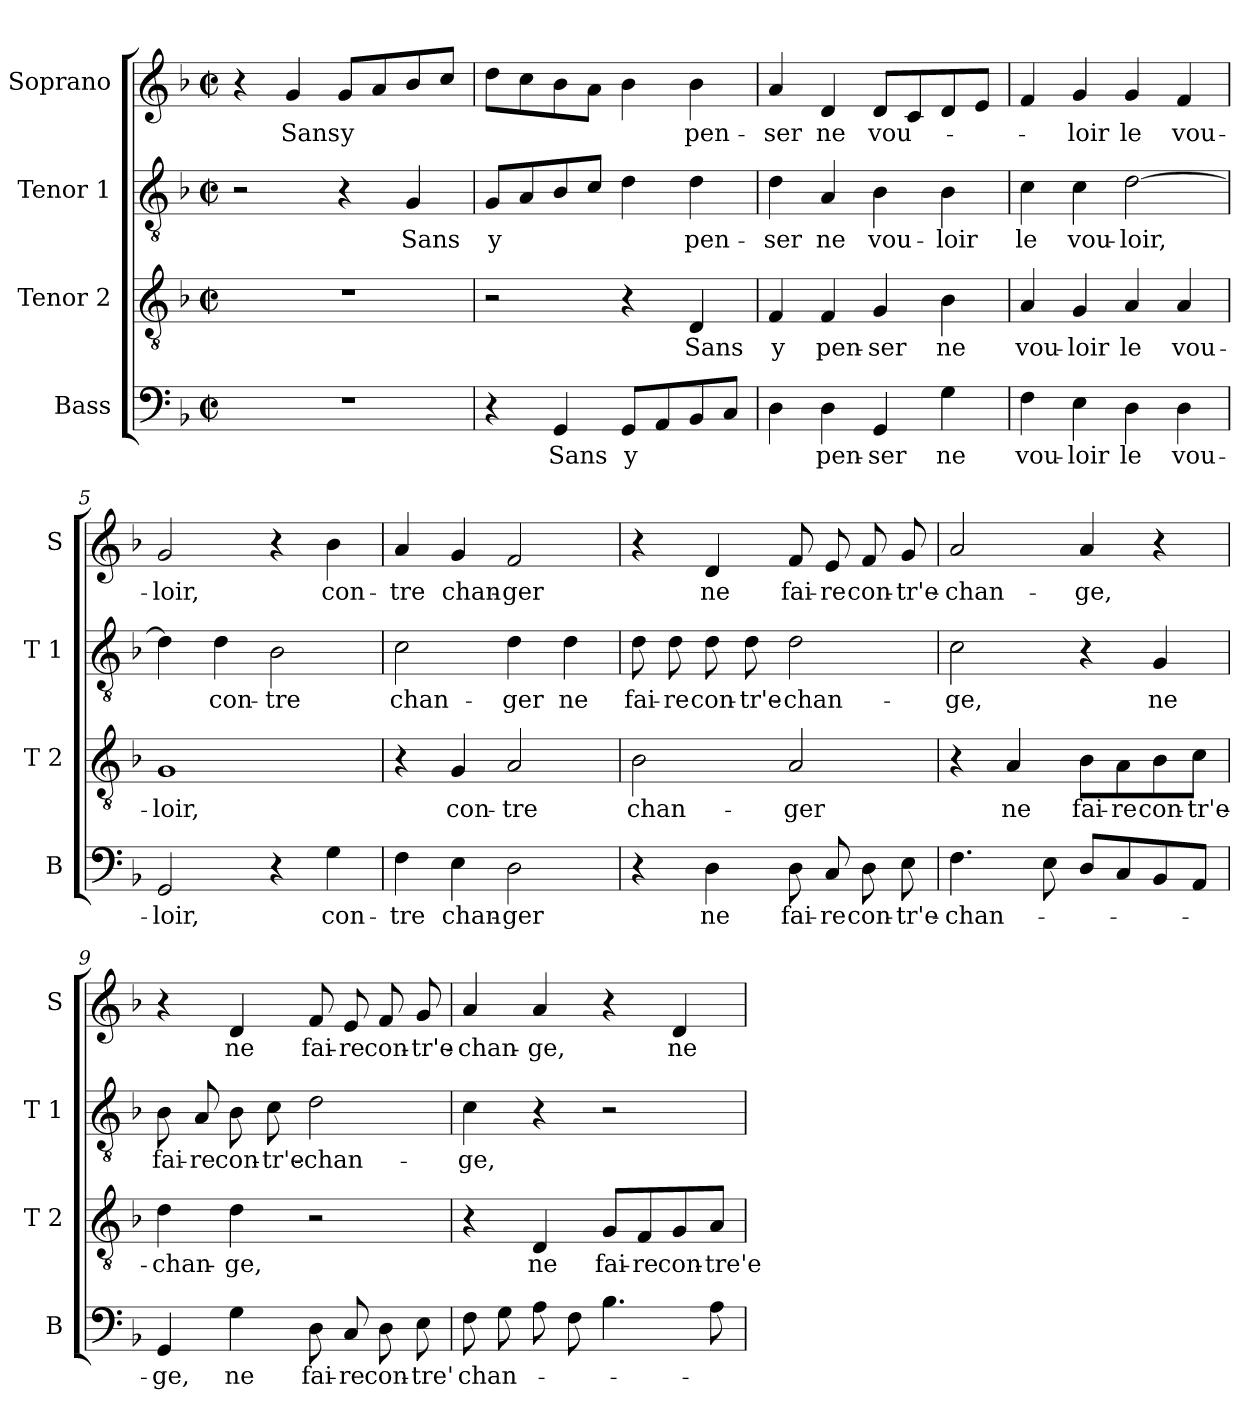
**kern	**text	**kern	**text	**kern	**text	**kern	**text
*part4	*part4	*part3	*part3	*part2	*part2	*part1	*part1
*staff4	*staff4	*staff3	*staff3	*staff2	*staff2	*staff1	*staff1
*I"Bass	*	*I"Tenor 2	*	*I"Tenor 1	*	*I"Soprano	*
*I'B	*	*I'T 2	*	*I'T 1	*	*I'S	*
*clefF4	*	*clefGv2	*	*clefGv2	*	*clefG2	*
*k[b-]	*	*k[b-]	*	*k[b-]	*	*k[b-]	*
*F:	*	*F:	*	*F:	*	*F:	*
*M2/2	*	*M2/2	*	*M2/2	*	*M2/2	*
*met(c|)	*	*met(c|)	*	*met(c|)	*	*met(c|)	*
=1	=1	=1	=1	=1	=1	=1	=1
1r	.	1r	.	2r	.	4r	.
!	!	!	!	!	!	!	!LO:LY:b
.	.	.	.	.	.	4g/	Sans
!	!	!	!	!	!	!	!LO:LY:b
.	.	.	.	4r	.	8g/L	y
.	.	.	.	.	.	8a/	.
!	!	!	!	!	!LO:LY:b	!	!
.	.	.	.	4G/	Sans	8b-/	.
.	.	.	.	.	.	8cc/J	.
=2	=2	=2	=2	=2	=2	=2	=2
!	!	!	!	!	!LO:LY:b	!	!
4r	.	2r	.	8G/L	y	8dd\L	.
.	.	.	.	8A/	.	8cc\	.
!	!LO:LY:b	!	!	!	!	!	!
4GG/	Sans	.	.	8B-/	.	8b-\	.
.	.	.	.	8c/J	.	8a\J	.
!	!LO:LY:b	!	!	!	!	!	!
8GG/L	y	4r	.	4d\	.	4b-\	.
8AA/	.	.	.	.	.	.	.
!	!	!	!LO:LY:b	!	!LO:LY:b	!	!LO:LY:b
8BB-/	.	4D/	Sans	4d\	pen-	4b-\	pen-
8C/J	.	.	.	.	.	.	.
=3	=3	=3	=3	=3	=3	=3	=3
!	!	!	!LO:LY:b	!	!LO:LY:b	!	!LO:LY:b
4D\	.	4F/	y	4d\	-ser	4a/	-ser
!	!LO:LY:b	!	!LO:LY:b	!	!LO:LY:b	!	!LO:LY:b
4D\	pen-	4F/	pen-	4A/	ne	4d/	ne
!	!LO:LY:b	!	!LO:LY:b	!	!LO:LY:b	!	!LO:LY:b
4GG/	-ser	4G/	-ser	4B-\	vou-	8d/L	vou-
.	.	.	.	.	.	8c/	.
!	!LO:LY:b	!	!LO:LY:b	!	!LO:LY:b	!	!
4G\	ne	4B-\	ne	4B-\	-loir	8d/	.
.	.	.	.	.	.	8e/J	.
=4	=4	=4	=4	=4	=4	=4	=4
!	!LO:LY:b	!	!LO:LY:b	!	!LO:LY:b	!	!
4F\	vou-	4A/	vou-	4c\	le	4f/	.
!	!LO:LY:b	!	!LO:LY:b	!	!LO:LY:b	!	!LO:LY:b
4E\	-loir	4G/	-loir	4c\	vou-	4g/	-loir
!	!LO:LY:b	!	!LO:LY:b	!	!LO:LY:b	!	!LO:LY:b
4D\	le	4A/	le	[2d\	-loir,	4g/	le
!	!LO:LY:b	!	!LO:LY:b	!	!	!	!LO:LY:b
4D\	vou-	4A/	vou-	.	.	4f/	vou-
=5	=5	=5	=5	=5	=5	=5	=5
!	!LO:LY:b	!	!LO:LY:b	!	!	!	!LO:LY:b
2GG/	-loir,	1G	-loir,	4d\]	.	2g/	-loir,
!	!	!	!	!	!LO:LY:b	!	!
.	.	.	.	4d\	con-	.	.
!	!	!	!	!	!LO:LY:b	!	!
4r	.	.	.	2B-\	-tre	4r	.
!	!LO:LY:b	!	!	!	!	!	!LO:LY:b
4G\	con-	.	.	.	.	4b-\	con-
!!LO:LB:g=z
=6	=6	=6	=6	=6	=6	=6	=6
!	!LO:LY:b	!	!	!	!LO:LY:b	!	!LO:LY:b
4F\	-tre	4r	.	2c\	chan-	4a/	-tre
!	!LO:LY:b	!	!LO:LY:b	!	!	!	!LO:LY:b
4E\	chan-	4G/	con-	.	.	4g/	chan-
!	!LO:LY:b	!	!LO:LY:b	!	!LO:LY:b	!	!LO:LY:b
2D\	-ger	2A/	-tre	4d\	-ger	2f/	-ger
!	!	!	!	!	!LO:LY:b	!	!
.	.	.	.	4d\	ne	.	.
=7	=7	=7	=7	=7	=7	=7	=7
!	!	!	!LO:LY:b	!	!LO:LY:b	!	!
4r	.	2B-\	chan-	8d\	fai-	4r	.
!	!	!	!	!	!LO:LY:b	!	!
.	.	.	.	8d\	-re	.	.
!	!LO:LY:b	!	!	!	!LO:LY:b	!	!LO:LY:b
4D\	ne	.	.	8d\	con-	4d/	ne
!	!	!	!	!	!LO:LY:b	!	!
.	.	.	.	8d\	-tr'e-	.	.
!	!LO:LY:b	!	!LO:LY:b	!	!LO:LY:b	!	!LO:LY:b
8D\	fai-	2A/	-ger	2d\	-chan-	8f/	fai-
!	!LO:LY:b	!	!	!	!	!	!LO:LY:b
8C/	-re	.	.	.	.	8e/	-re
!	!LO:LY:b	!	!	!	!	!	!LO:LY:b
8D\	con-	.	.	.	.	8f/	con-
!	!LO:LY:b	!	!	!	!	!	!LO:LY:b
8E\	-tr'e-	.	.	.	.	8g/	-tr'e-
=8	=8	=8	=8	=8	=8	=8	=8
!	!LO:LY:b	!	!	!	!LO:LY:b	!	!LO:LY:b
4.F\	-chan-	4r	.	2c\	-ge,	2a/	-chan-
!	!	!	!LO:LY:b	!	!	!	!
.	.	4A/	ne	.	.	.	.
8E\	.	.	.	.	.	.	.
!	!	!	!LO:LY:b	!	!	!	!LO:LY:b
8D/L	.	8B-\L	fai-	4r	.	4a/	-ge,
!	!	!	!LO:LY:b	!	!	!	!
8C/	.	8A\	-re	.	.	.	.
!	!	!	!LO:LY:b	!	!LO:LY:b	!	!
8BB-/	.	8B-\	con-	4G/	ne	4r	.
!	!	!	!LO:LY:b	!	!	!	!
8AA/J	.	8c\J	-tr'e-	.	.	.	.
=9	=9	=9	=9	=9	=9	=9	=9
!	!LO:LY:b	!	!LO:LY:b	!	!LO:LY:b	!	!
4GG/	-ge,	4d\	-chan-	8B-\	fai-	4r	.
!	!	!	!	!	!LO:LY:b	!	!
.	.	.	.	8A/	-re	.	.
!	!LO:LY:b	!	!LO:LY:b	!	!LO:LY:b	!	!LO:LY:b
4G\	ne	4d\	-ge,	8B-\	con-	4d/	ne
!	!	!	!	!	!LO:LY:b	!	!
.	.	.	.	8c\	-tr'e-	.	.
!	!LO:LY:b	!	!	!	!LO:LY:b	!	!LO:LY:b
8D\	fai-	2r	.	2d\	-chan-	8f/	fai-
!	!LO:LY:b	!	!	!	!	!	!LO:LY:b
8C/	-re	.	.	.	.	8e/	-re
!	!LO:LY:b	!	!	!	!	!	!LO:LY:b
8D\	con-	.	.	.	.	8f/	con-
!	!LO:LY:b	!	!	!	!	!	!LO:LY:b
8E\	-tre'	.	.	.	.	8g/	-tr'e-
!!LO:PB:g=z
=10	=10	=10	=10	=10	=10	=10	=10
!	!LO:LY:b	!	!	!	!LO:LY:b	!	!LO:LY:b
8F\	chan-	4r	.	4c\	-ge,	4a/	-chan-
8G\	.	.	.	.	.	.	.
!	!	!	!LO:LY:b	!	!	!	!LO:LY:b
8A\	.	4D/	ne	4r	.	4a/	-ge,
8F\	.	.	.	.	.	.	.
!	!	!	!LO:LY:b	!	!	!	!
4.B-\	.	8G/L	fai-	2r	.	4r	.
!	!	!	!LO:LY:b	!	!	!	!
.	.	8F/	-re	.	.	.	.
!	!	!	!LO:LY:b	!	!	!	!LO:LY:b
.	.	8G/	con-	.	.	4d/	ne
!	!	!	!LO:LY:b	!	!	!	!
8A\	.	8A/J	-tre'e-	.	.	.	.
=	=	=	=	=	=	=	=
*-	*-	*-	*-	*-	*-	*-	*-
